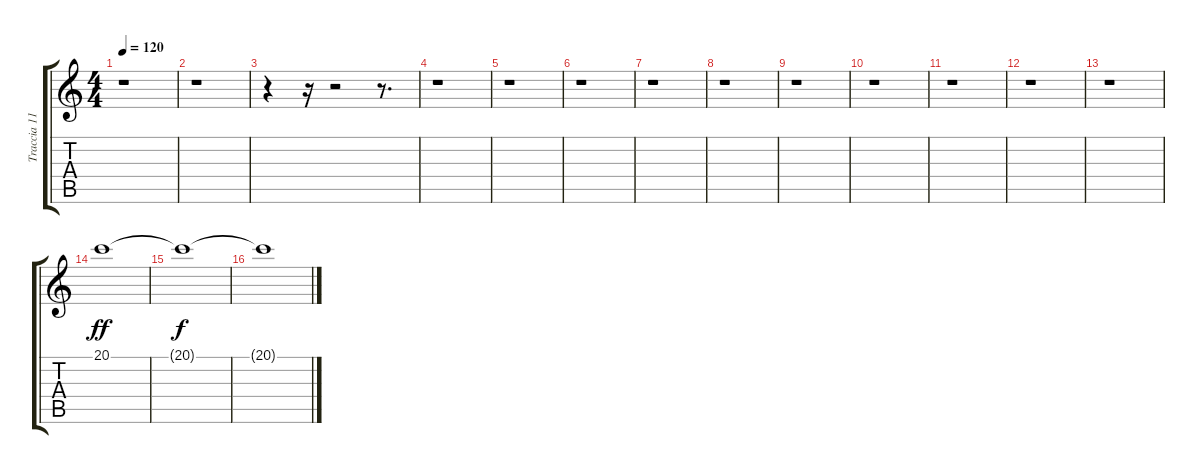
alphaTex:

\track ("Traccia 11" "Traccia 11") {instrument helicopter}
\staff {score tabs}
\tuning (E4 B3 G3 D3 A2 E2) {hide}
\ts (4 4)
\tempo 120
\clef g2
\ks c
r.1{dy ff} |
r.1 |
r.4 r.16 r.2 r.8{d} |
r.1 |
r.1 |
r.1 |
r.1 |
r.1 |
r.1 |
r.1 |
r.1 |
r.1 |
r.1 |
20.1.1 |
20.1{t}.1{dy f} |
20.1{t}.1
